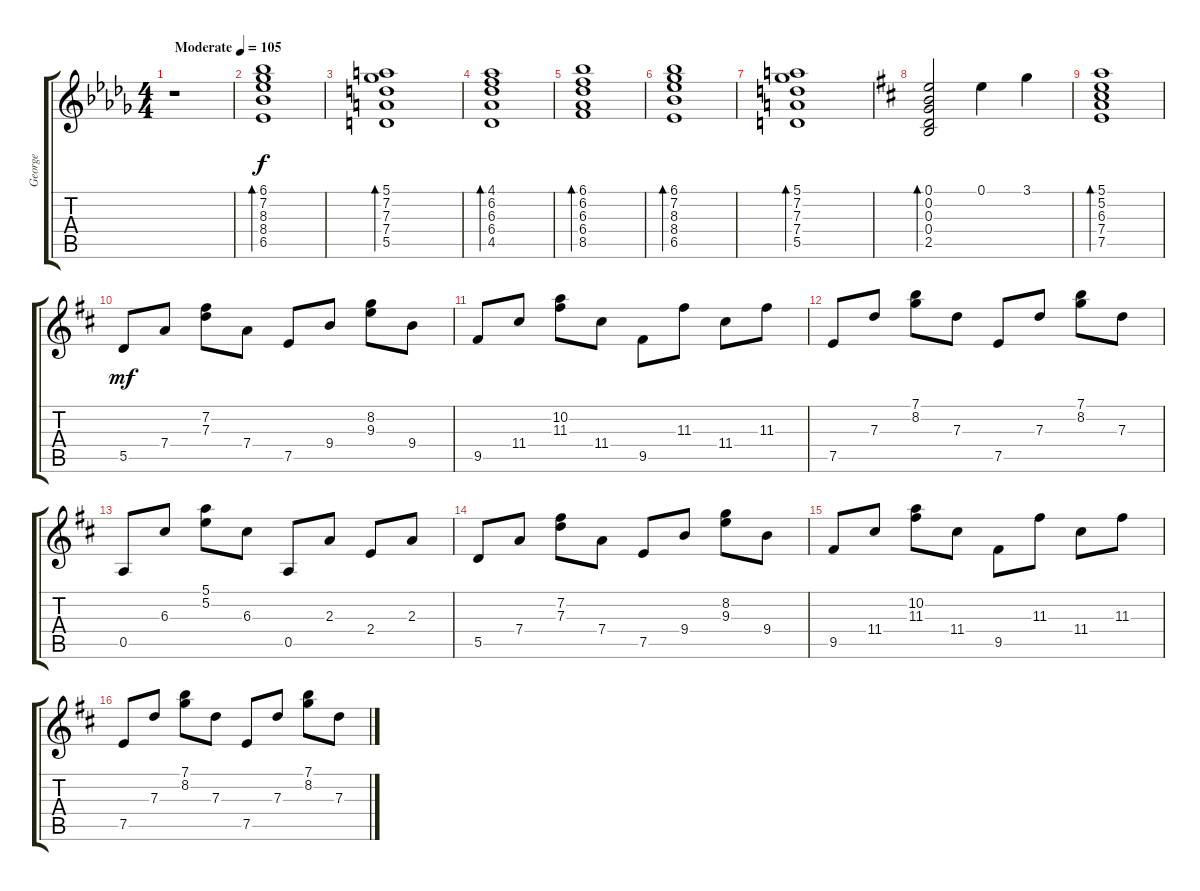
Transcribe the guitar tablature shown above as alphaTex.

\track ("George" "George") {instrument electricguitarjazz}
\staff {score tabs}
\tuning (E4 B3 G3 D3 A2 E2) {hide}
\ts (4 4)
\tempo (105 "Moderate")
\clef g2
\ks db
r.1{dy f instrument electricguitarjazz} |
(6.1 7.2 8.3 8.4 6.5).1{bd 120} |
(5.1 7.2 7.3 7.4 5.5).1{bd 120} |
(4.1 6.2 6.3 6.4 4.5).1{bd 120} |
(6.1 6.2 6.3 6.4 8.5).1{bd 120} |
(6.1 7.2 8.3 8.4 6.5).1{bd 120} |
(5.1 7.2 7.3 7.4 5.5).1{bd 120} |
\ks d
(0.1 0.2 0.3 0.4 2.5).2{bd 120} 0.1.4 3.1.4 |
(5.1 5.2 6.3 7.4 7.5).1{bd 120} |
5.5.8{dy mf} 7.4.8 (7.2 7.3).8 7.4.8 7.5.8 9.4.8 (8.2 9.3).8 9.4.8 |
9.5.8 11.4.8 (10.2 11.3).8 11.4.8 9.5.8 11.3.8 11.4.8 11.3.8 |
7.5.8 7.3.8 (7.1 8.2).8 7.3.8 7.5.8 7.3.8 (7.1 8.2).8 7.3.8 |
0.5.8 6.3.8 (5.1 5.2).8 6.3.8 0.5.8 2.3.8 2.4.8 2.3.8 |
5.5.8 7.4.8 (7.2 7.3).8 7.4.8 7.5.8 9.4.8 (8.2 9.3).8 9.4.8 |
9.5.8 11.4.8 (10.2 11.3).8 11.4.8 9.5.8 11.3.8 11.4.8 11.3.8 |
7.5.8 7.3.8 (7.1 8.2).8 7.3.8 7.5.8 7.3.8 (7.1 8.2).8 7.3.8
